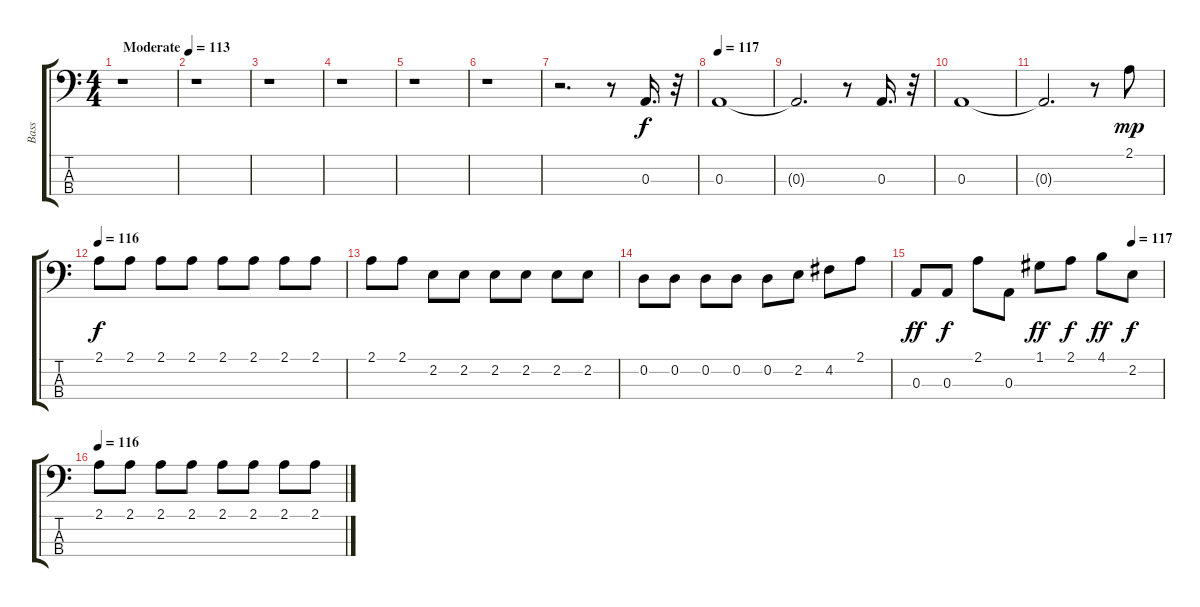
\track ("Bass" "Bass") {instrument electricbassfinger}
\staff {score tabs}
\tuning (G2 D2 A1 E1) {hide}
\ts (4 4)
\tempo (113 "Moderate")
\clef f4
\ks c
r.1{dy f instrument electricbassfinger} |
r.1 |
r.1 |
r.1 |
r.1 |
r.1 |
r.2{d} r.8 0.3.16{d} r.32 |
\tempo 117
0.3.1 |
0.3{t}.2{d} r.8 0.3.16{d} r.32 |
0.3.1 |
0.3{t}.2{d} r.8 2.1.8{dy mp} |
\tempo 116
2.1.8{dy f} 2.1.8 2.1.8 2.1.8 2.1.8 2.1.8 2.1.8 2.1.8 |
2.1.8 2.1.8 2.2.8 2.2.8 2.2.8 2.2.8 2.2.8 2.2.8 |
0.2.8 0.2.8 0.2.8 0.2.8 0.2.8 2.2.8 4.2.8 2.1.8 |
\tempo (117 0.875)
0.3.8{dy ff} 0.3.8{dy f} 2.1.8 0.3.8 1.1.8{dy ff} 2.1.8{dy f} 4.1.8{dy ff} 2.2.8{dy f} |
\tempo 116
2.1.8 2.1.8 2.1.8 2.1.8 2.1.8 2.1.8 2.1.8 2.1.8
